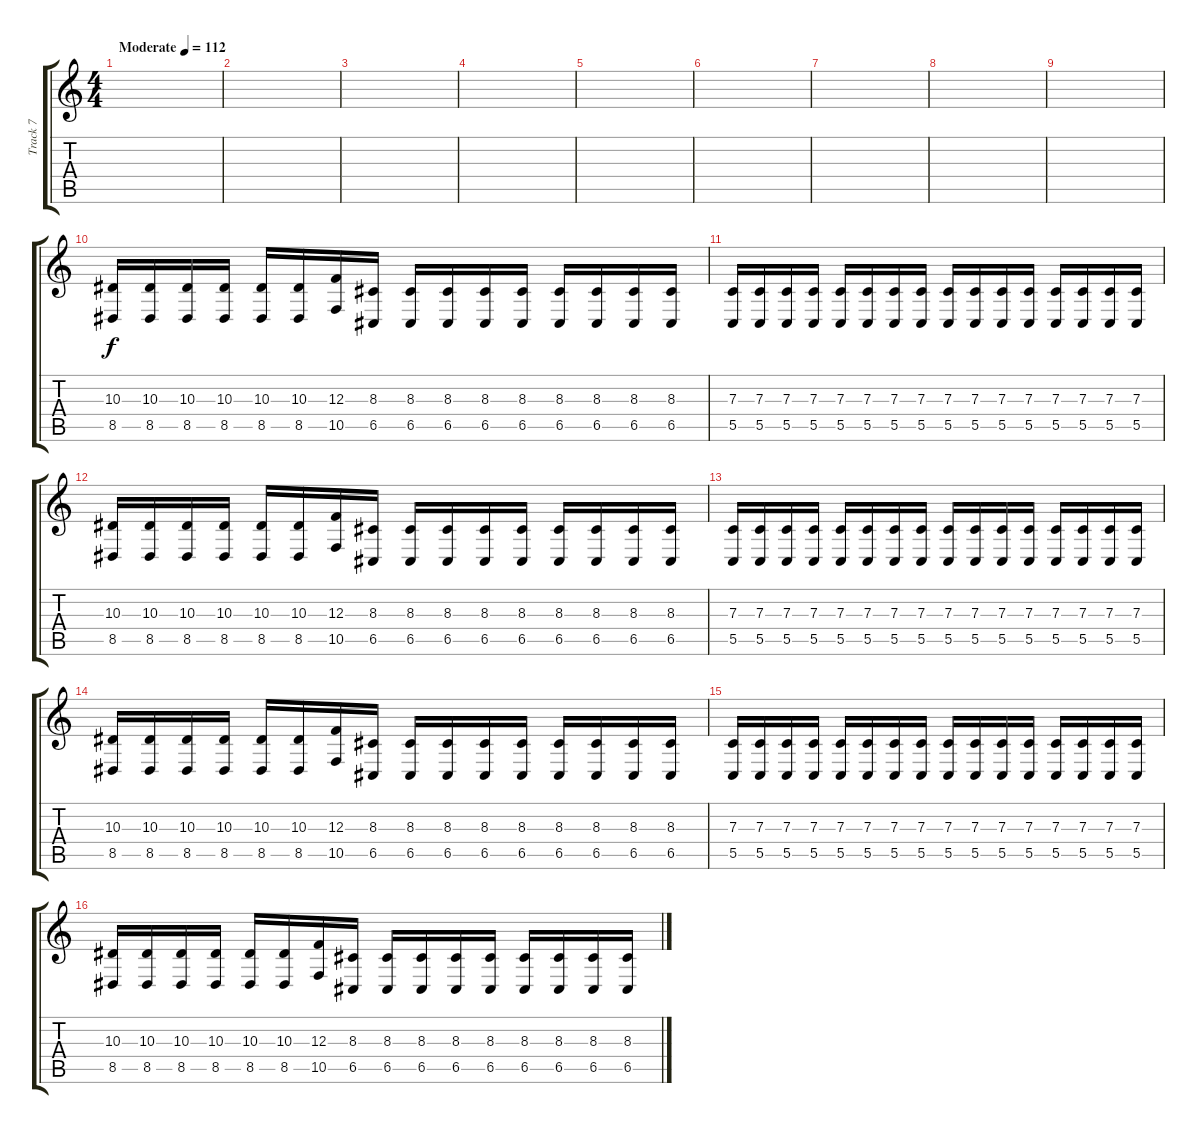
\track ("Track 7" "Track 7") {instrument lead2sawtooth}
\staff {score tabs}
\tuning (D4 A3 F3 C3 G2 C2) {hide}
\ts (4 4)
\tempo (112 "Moderate")
\clef g2
\ks c
|
|
|
|
|
|
|
|
|
(10.3 8.5).16 (10.3 8.5).16 (10.3 8.5).16 (10.3 8.5).16 (10.3 8.5).16 (10.3 8.5).16 (12.3 10.5).16 (8.3 6.5).16 (8.3 6.5).16 (8.3 6.5).16 (8.3 6.5).16 (8.3 6.5).16 (8.3 6.5).16 (8.3 6.5).16 (8.3 6.5).16 (8.3 6.5).16 |
(7.3 5.5).16 (7.3 5.5).16 (7.3 5.5).16 (7.3 5.5).16 (7.3 5.5).16 (7.3 5.5).16 (7.3 5.5).16 (7.3 5.5).16 (7.3 5.5).16 (7.3 5.5).16 (7.3 5.5).16 (7.3 5.5).16 (7.3 5.5).16 (7.3 5.5).16 (7.3 5.5).16 (7.3 5.5).16 |
(10.3 8.5).16 (10.3 8.5).16 (10.3 8.5).16 (10.3 8.5).16 (10.3 8.5).16 (10.3 8.5).16 (12.3 10.5).16 (8.3 6.5).16 (8.3 6.5).16 (8.3 6.5).16 (8.3 6.5).16 (8.3 6.5).16 (8.3 6.5).16 (8.3 6.5).16 (8.3 6.5).16 (8.3 6.5).16 |
(7.3 5.5).16 (7.3 5.5).16 (7.3 5.5).16 (7.3 5.5).16 (7.3 5.5).16 (7.3 5.5).16 (7.3 5.5).16 (7.3 5.5).16 (7.3 5.5).16 (7.3 5.5).16 (7.3 5.5).16 (7.3 5.5).16 (7.3 5.5).16 (7.3 5.5).16 (7.3 5.5).16 (7.3 5.5).16 |
(10.3 8.5).16 (10.3 8.5).16 (10.3 8.5).16 (10.3 8.5).16 (10.3 8.5).16 (10.3 8.5).16 (12.3 10.5).16 (8.3 6.5).16 (8.3 6.5).16 (8.3 6.5).16 (8.3 6.5).16 (8.3 6.5).16 (8.3 6.5).16 (8.3 6.5).16 (8.3 6.5).16 (8.3 6.5).16 |
(7.3 5.5).16 (7.3 5.5).16 (7.3 5.5).16 (7.3 5.5).16 (7.3 5.5).16 (7.3 5.5).16 (7.3 5.5).16 (7.3 5.5).16 (7.3 5.5).16 (7.3 5.5).16 (7.3 5.5).16 (7.3 5.5).16 (7.3 5.5).16 (7.3 5.5).16 (7.3 5.5).16 (7.3 5.5).16 |
(10.3 8.5).16 (10.3 8.5).16 (10.3 8.5).16 (10.3 8.5).16 (10.3 8.5).16 (10.3 8.5).16 (12.3 10.5).16 (8.3 6.5).16 (8.3 6.5).16 (8.3 6.5).16 (8.3 6.5).16 (8.3 6.5).16 (8.3 6.5).16 (8.3 6.5).16 (8.3 6.5).16 (8.3 6.5).16
